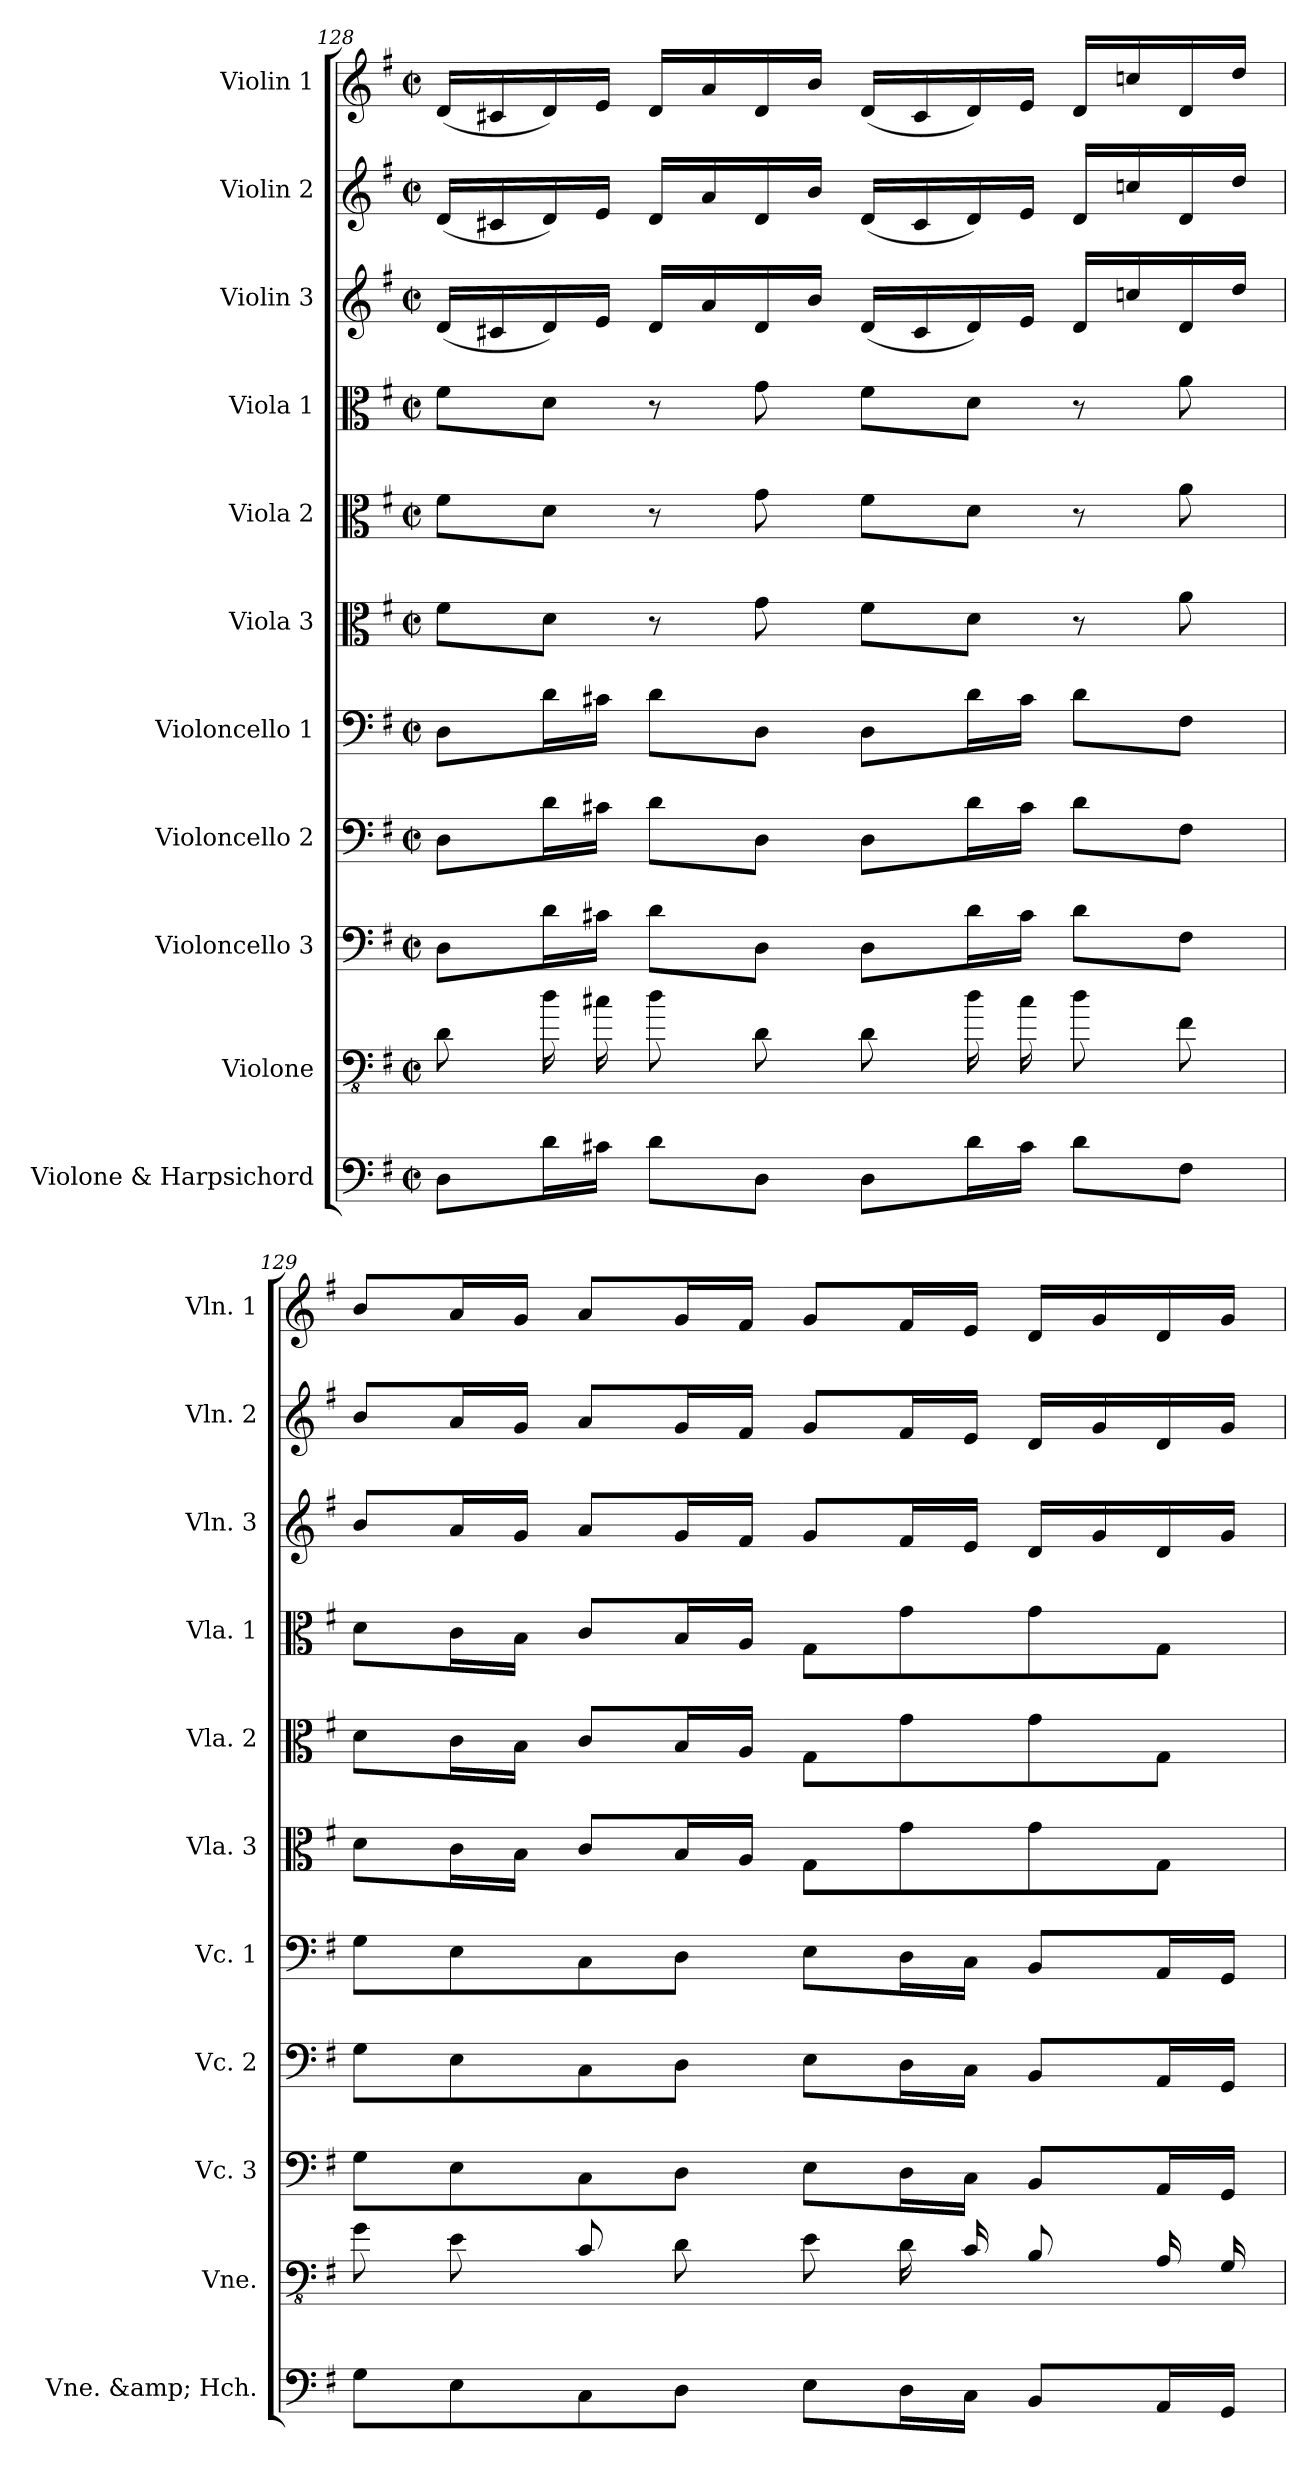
**kern	**kern	**kern	**kern	**kern	**kern	**kern	**kern	**kern	**kern	**kern
*part11	*part10	*part9	*part8	*part7	*part6	*part5	*part4	*part3	*part2	*part1
*staff11	*staff10	*staff9	*staff8	*staff7	*staff6	*staff5	*staff4	*staff3	*staff2	*staff1
*I"Violone &amp; Harpsichord	*I"Violone	*I"Violoncello 3	*I"Violoncello 2	*I"Violoncello 1	*I"Viola 3	*I"Viola 2	*I"Viola 1	*I"Violin 3	*I"Violin 2	*I"Violin 1
*I'Vne. &amp; Hch.	*I'Vne.	*I'Vc. 3	*I'Vc. 2	*I'Vc. 1	*I'Vla. 3	*I'Vla. 2	*I'Vla. 1	*I'Vln. 3	*I'Vln. 2	*I'Vln. 1
*clefF4	*clefFv4	*clefF4	*clefF4	*clefF4	*clefC3	*clefC3	*clefC3	*clefG2	*clefG2	*clefG2
*	*ITrd7c12	*	*	*	*	*	*	*	*	*
*k[f#]	*k[f#]	*k[f#]	*k[f#]	*k[f#]	*k[f#]	*k[f#]	*k[f#]	*k[f#]	*k[f#]	*k[f#]
*M4/4	*M4/4	*M4/4	*M4/4	*M4/4	*M4/4	*M4/4	*M4/4	*M4/4	*M4/4	*M4/4
*met(c|)	*met(c|)	*met(c|)	*met(c|)	*met(c|)	*met(c|)	*met(c|)	*met(c|)	*met(c|)	*met(c|)	*met(c|)
=128	=128	=128	=128	=128	=128	=128	=128	=128	=128	=128
8D\L	8DD\	8D\L	8D\L	8D\L	8f#\L	8f#\L	8f#\L	(16d/LL	(16d/LL	(16d/LL
.	.	.	.	.	.	.	.	16c#X/	16c#X/	16c#X/
16d\L	16D\	16d\L	16d\L	16d\L	8d\J	8d\J	8d\J	16d/)	16d/)	16d/)
16c#X\JJ	16C#X\	16c#X\JJ	16c#X\JJ	16c#X\JJ	.	.	.	16e/JJ	16e/JJ	16e/JJ
8d\L	8D\	8d\L	8d\L	8d\L	8r	8r	8r	16d/LL	16d/LL	16d/LL
.	.	.	.	.	.	.	.	16a/	16a/	16a/
8D\J	8DD\	8D\J	8D\J	8D\J	8g\	8g\	8g\	16d/	16d/	16d/
.	.	.	.	.	.	.	.	16b/JJ	16b/JJ	16b/JJ
8D\L	8DD\	8D\L	8D\L	8D\L	8f#\L	8f#\L	8f#\L	(16d/LL	(16d/LL	(16d/LL
.	.	.	.	.	.	.	.	16c#/	16c#/	16c#/
16d\L	16D\	16d\L	16d\L	16d\L	8d\J	8d\J	8d\J	16d/)	16d/)	16d/)
16c#\JJ	16C#\	16c#\JJ	16c#\JJ	16c#\JJ	.	.	.	16e/JJ	16e/JJ	16e/JJ
8d\L	8D\	8d\L	8d\L	8d\L	8r	8r	8r	16d/LL	16d/LL	16d/LL
.	.	.	.	.	.	.	.	16ccn/	16ccn/	16ccn/
8F#\J	8FF#\	8F#\J	8F#\J	8F#\J	8a\	8a\	8a\	16d/	16d/	16d/
.	.	.	.	.	.	.	.	16dd/JJ	16dd/JJ	16dd/JJ
=129	=129	=129	=129	=129	=129	=129	=129	=129	=129	=129
8G\L	8GG\	8G\L	8G\L	8G\L	8d\L	8d\L	8d\L	8b/L	8b/L	8b/L
8E\	8EE\	8E\	8E\	8E\	16c\L	16c\L	16c\L	16a/L	16a/L	16a/L
.	.	.	.	.	16B\JJ	16B\JJ	16B\JJ	16g/JJ	16g/JJ	16g/JJ
8C\	8CC/	8C\	8C\	8C\	8c/L	8c/L	8c/L	8a/L	8a/L	8a/L
8D\J	8DD\	8D\J	8D\J	8D\J	16B/L	16B/L	16B/L	16g/L	16g/L	16g/L
.	.	.	.	.	16A/JJ	16A/JJ	16A/JJ	16f#/JJ	16f#/JJ	16f#/JJ
8E\L	8EE\	8E\L	8E\L	8E\L	8G\L	8G\L	8G\L	8g/L	8g/L	8g/L
16D\L	16DD\	16D\L	16D\L	16D\L	8g\	8g\	8g\	16f#/L	16f#/L	16f#/L
16C\JJ	16CC/	16C\JJ	16C\JJ	16C\JJ	.	.	.	16e/JJ	16e/JJ	16e/JJ
8BB/L	8BBB/	8BB/L	8BB/L	8BB/L	8g\	8g\	8g\	16d/LL	16d/LL	16d/LL
.	.	.	.	.	.	.	.	16g/	16g/	16g/
16AA/L	16AAA/	16AA/L	16AA/L	16AA/L	8G\J	8G\J	8G\J	16d/	16d/	16d/
16GG/JJ	16GGG/	16GG/JJ	16GG/JJ	16GG/JJ	.	.	.	16g/JJ	16g/JJ	16g/JJ
=	=	=	=	=	=	=	=	=	=	=
*-	*-	*-	*-	*-	*-	*-	*-	*-	*-	*-
